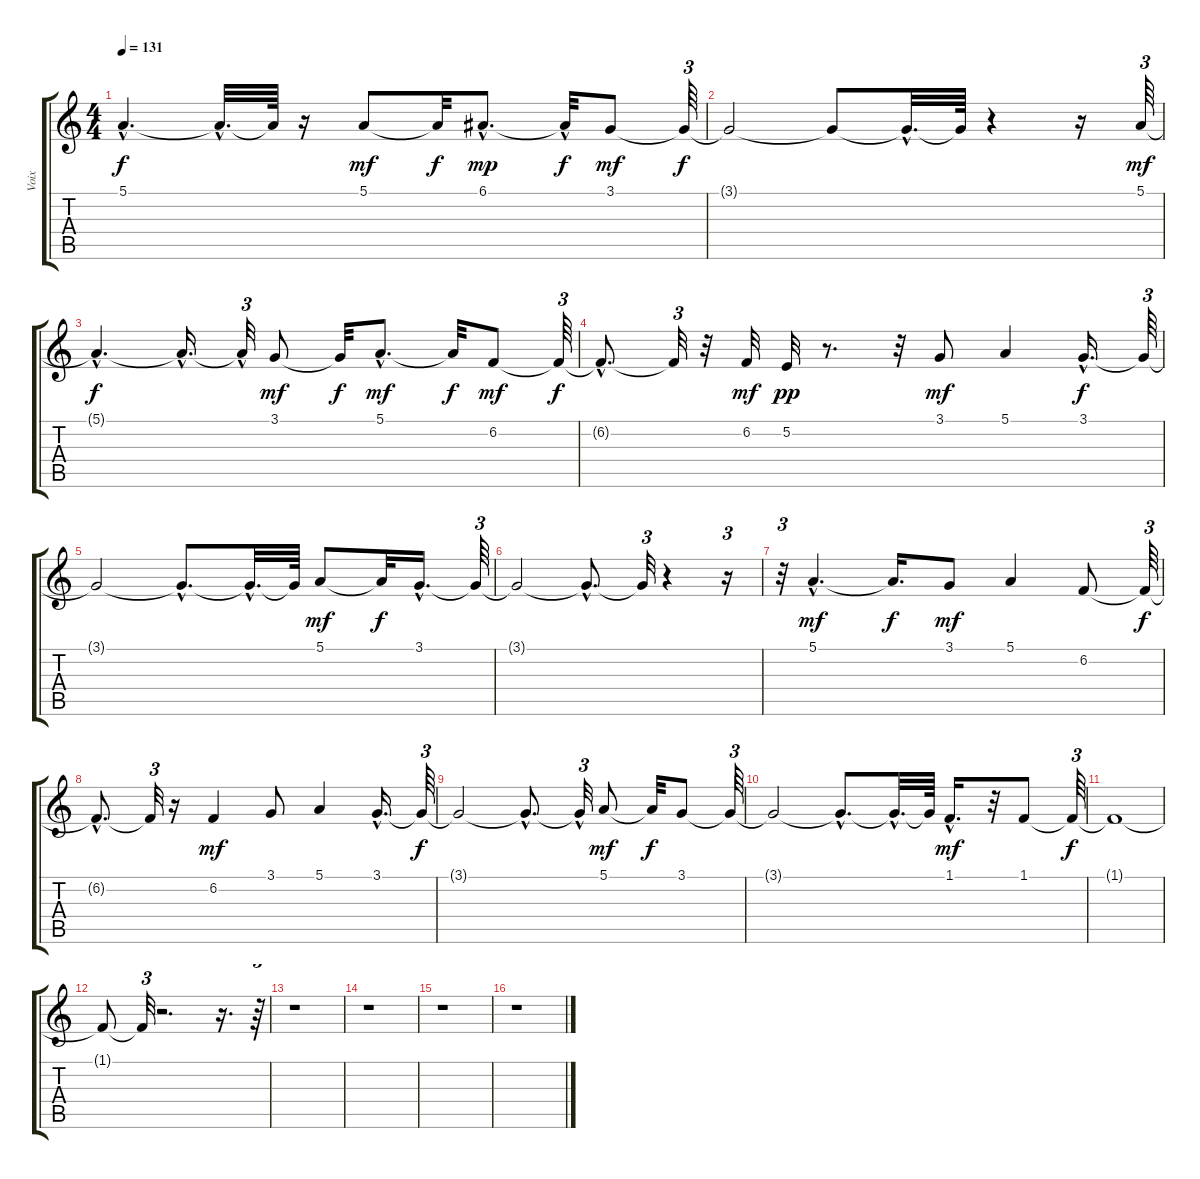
\track ("Voix" "Voix") {instrument voiceoohs}
\staff {score tabs}
\tuning (E4 B3 G3 D3 A2 E2) {hide}
\ts (4 4)
\tempo 131
\clef g2
\ks c
5.1{hac t}.4{d dy f} 5.1{hac t}.32{d} 5.1{t}.64 r.16 5.1.8{dy mf} 5.1{t}.32{dy f} 6.1{hac}.8{d dy mp} 6.1{hac t}.32{dy f} 3.1.8{dy mf} 3.1{t}.64{tu (3 2) dy f} |
3.1{t}.2 3.1{t}.8 3.1{hac t}.32{d} 3.1{t}.64 r.4 r.16 5.1.64{tu (3 2) dy mf} |
5.1{hac t}.4{d dy f} 5.1{hac t}.16{d} 5.1{hac t}.32{tu (3 2)} 3.1.8{dy mf} 3.1{t}.32{dy f} 5.1{hac}.8{d dy mf} 5.1{t}.32{dy f} 6.2.8{dy mf} 6.2{t}.64{tu (3 2) dy f} |
6.2{hac t}.8{d} 6.2{t}.32{tu (3 2)} r.32 6.2.32{dy mf} 5.2.32{dy pp} r.8{d} r.32 3.1.8{dy mf} 5.1.4 3.1{hac}.16{d dy f} 3.1{t}.64{tu (3 2)} |
3.1{t}.2 3.1{hac t}.8{d} 3.1{hac t}.32{d} 3.1{t}.64 5.1.8{dy mf} 5.1{t}.32{dy f} 3.1{hac}.16{d} 3.1{t}.64{tu (3 2)} |
3.1{t}.2 3.1{hac t}.8{d} 3.1{t}.32{tu (3 2)} r.4 r.16{tu (3 2)} |
r.32{tu (3 2)} 5.1{hac}.4{d dy mf} 5.1{t}.16{d dy f} 3.1.8{dy mf} 5.1.4 6.2.8 6.2{t}.64{tu (3 2) dy f} |
6.2{hac t}.8{d} 6.2{t}.32{tu (3 2)} r.16 6.2.4{dy mf} 3.1.8 5.1.4 3.1{hac}.16{d} 3.1{t}.64{tu (3 2) dy f} |
3.1{t}.2 3.1{hac t}.8{d} 3.1{hac t}.32{tu (3 2)} 5.1.8{dy mf} 5.1{t}.32{dy f} 3.1.8 3.1{t}.64{tu (3 2)} |
3.1{t}.2 3.1{hac t}.8{d} 3.1{hac t}.32{d} 3.1{t}.64 1.1{hac}.16{d dy mf} r.32 1.1.8 1.1{t}.64{tu (3 2) dy f} |
1.1{t}.1 |
1.1{t}.8 1.1{t}.32{tu (3 2)} r.2{d} r.16{d} r.64{tu (3 2)} |
r.1 |
r.1 |
r.1 |
r.1
